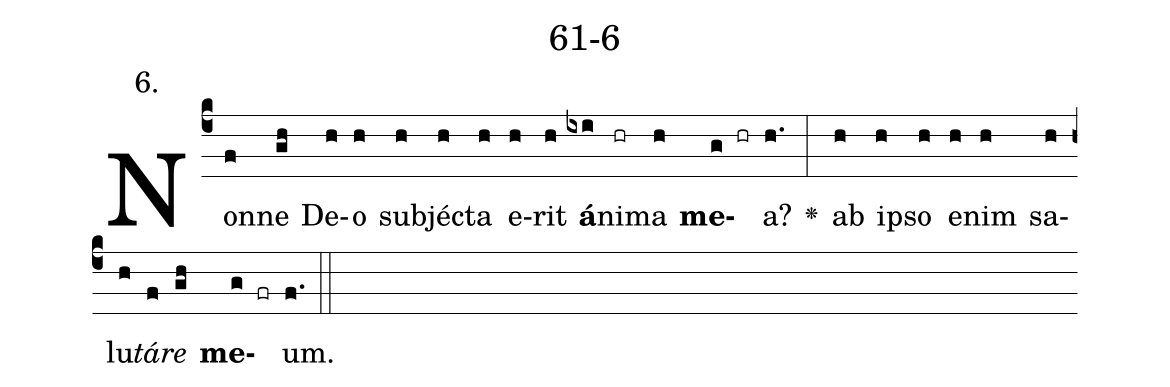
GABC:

name: 61-6;
annotation: 6.;
%%
(c4)Non(f)ne(gh) De(h)o(h) sub(h)jéc(h)ta(h) e(h)rit(h) <b>á</b>(ixi)ni(hr)ma(h) <b>me</b>(g hr)a?(h.) <v>\greheightstar</v>(:) ab(h) ip(h)so(h) e(h)nim(h) sa(h)lu(h)<i>tá</i>(f)<i>re</i>(gh) <b>me</b>(g fr)um.(f.) (::)


%E(h) u(h) o(f) u(gh) a(g) e.(f.) (::)
